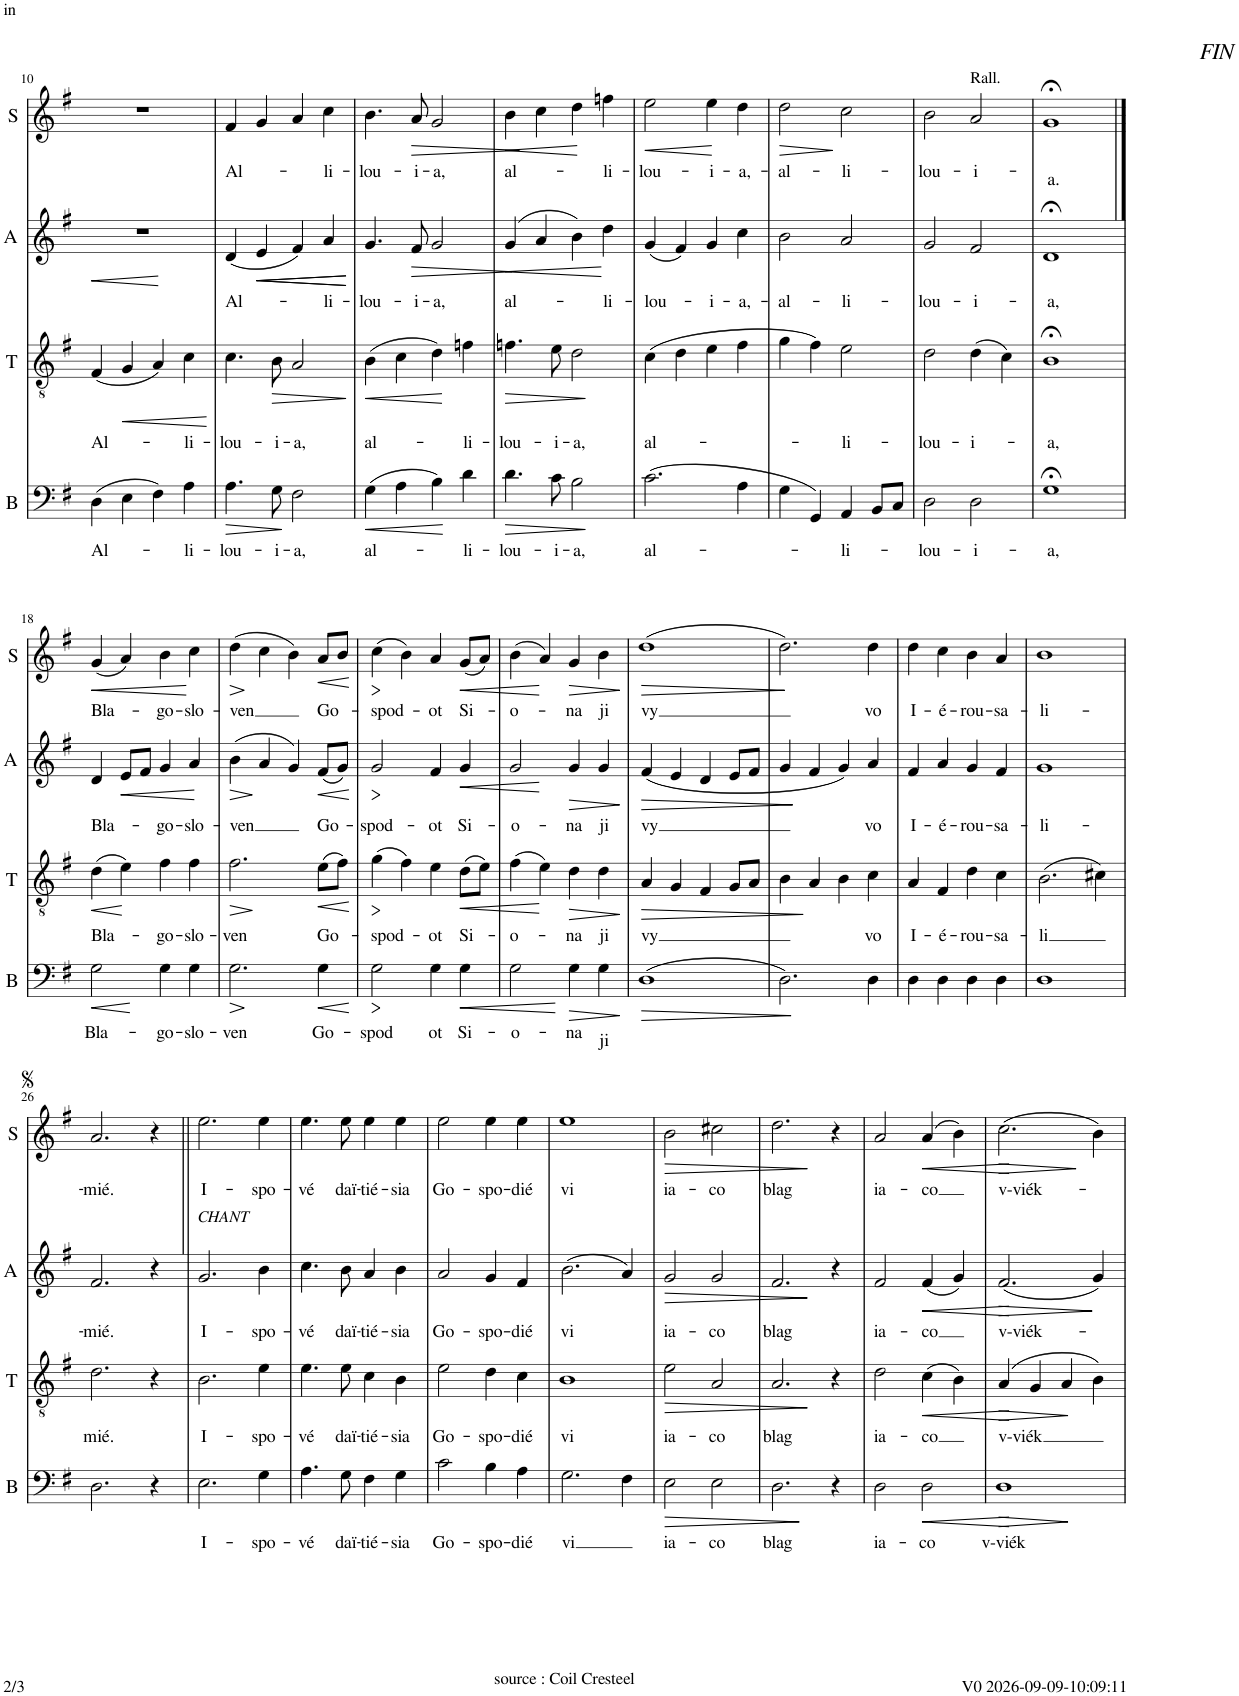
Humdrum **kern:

**kern	**text	**dynam	**kern	**text	**dynam	**kern	**text	**dynam	**kern	**text	**dynam
*part4	*part4	*part4	*part3	*part3	*part3	*part2	*part2	*part2	*part1	*part1	*part1
*staff4	*staff4	*staff4	*staff3	*staff3	*staff3	*staff2	*staff2	*staff2	*staff1	*staff1	*staff1
*I"B	*	*	*I"T	*	*	*I"A	*	*	*I"Soprane	*	*
*I'B	*	*	*I'T	*	*	*I'A	*	*	*I'S	*	*
!!LO:PB:g=z
*clefF4	*	*	*clefGv2	*	*	*clefG2	*	*	*clefG2	*	*
*k[f#]	*	*	*k[f#]	*	*	*k[f#]	*	*	*k[f#]	*	*
*M4/4	*	*	*M4/4	*	*	*M4/4	*	*	*M4/4	*	*
*met(c)	*	*	*met(c)	*	*	*met(c)	*	*	*met(c)	*	*
=10	=10	=10	=10	=10	=10	=10	=10	=10	=10	=10	=10
!	!LO:LY:b	!	!	!LO:LY:b	!	!	!	!LO:HP:b	!	!	!
(4D\	Al-	.	(4F#/	Al-	.	1r	.	<	1r	.	.
!	!	!	!	!	!LO:HP:b	!	!	!	!	!	!
4E\	.	.	4G/	.	<	.	.	.	.	.	.
4F#\)	.	.	4A/)	.	.	.	.	.	.	.	.
!	!LO:LY:b	!	!	!LO:LY:b	!	!	!	!	!	!	!
4A\	-li-	.	4c\	-li-	.	.	.	.	.	.	.
.	.	.	.	.	[	.	.	[	.	.	.
=11	=11	=11	=11	=11	=11	=11	=11	=11	=11	=11	=11
!	!LO:LY:b	!LO:HP:b	!	!LO:LY:b	!	!	!LO:LY:b	!	!	!LO:LY:b	!
4.A\	-lou-	>	4.c\	-lou-	.	(4d/	Al-	.	4f#/	Al-	.
!	!	!	!	!	!	!	!	!LO:HP:b	!	!	!
.	.	.	.	.	.	4e/	.	<	4g/	.	.
!	!LO:LY:b	!	!	!LO:LY:b	!LO:HP:b	!	!	!	!	!	!
8G\	-i-	.	8B\	-i-	>	.	.	.	.	.	.
!	!LO:LY:b	!	!	!LO:LY:b	!	!	!	!LO:HP:b	!	!	!
2F#\	-a,	.	2A/	-a,	.	4f#/)	.	<	4a/	.	.
!	!	!	!	!	!	!	!LO:LY:b	!	!	!LO:LY:b	!
.	.	.	.	.	.	4a/	-li-	.	4cc\	-li-	.
.	.	]	.	.	]	.	.	[ [	.	.	.
=12	=12	=12	=12	=12	=12	=12	=12	=12	=12	=12	=12
!	!LO:LY:b	!LO:HP:b	!	!LO:LY:b	!LO:HP:b	!	!LO:LY:b	!	!	!LO:LY:b	!
(4G\	al-	<	(4B\	al-	<	4.g/	-lou-	.	4.b\	-lou-	.
4A\	.	.	4c\	.	.	.	.	.	.	.	.
!	!	!	!	!	!	!	!LO:LY:b	!LO:HP:b	!	!LO:LY:b	!LO:HP:b
.	.	.	.	.	.	8f#/	-i-	>	8a/	-i-	>
!	!	!	!	!	!	!	!LO:LY:b	!	!	!LO:LY:b	!
4B\)	.	.	4d\)	.	.	2g/	-a,	.	2g/	-a,	.
!	!LO:LY:b	!	!	!LO:LY:b	!	!	!	!	!	!	!
4d\	-li-	.	4fn\	-li-	.	.	.	.	.	.	.
.	.	[	.	.	[	.	.	]	.	.	]
=13	=13	=13	=13	=13	=13	=13	=13	=13	=13	=13	=13
!	!LO:LY:b	!LO:HP:b	!	!LO:LY:b	!LO:HP:b	!	!LO:LY:b	!LO:HP:b	!	!LO:LY:b	!LO:HP:b
4.d\	-lou-	>	4.fn\	-lou-	>	(4g/	al-	<	4b\	al-	<
.	.	.	.	.	.	4a/	.	.	4cc\	.	.
!	!LO:LY:b	!	!	!LO:LY:b	!	!	!	!	!	!	!
8c\	-i-	.	8e\	-i-	.	.	.	.	.	.	.
!	!LO:LY:b	!	!	!LO:LY:b	!	!	!	!	!	!	!
2B\	-a,	.	2d\	-a,	.	4b\)	.	.	4dd\	.	.
!	!	!	!	!	!	!	!LO:LY:b	!	!	!LO:LY:b	!
.	.	.	.	.	.	4dd\	-li-	.	4ffn\	-li-	.
.	.	]	.	.	]	.	.	[	.	.	[
=14	=14	=14	=14	=14	=14	=14	=14	=14	=14	=14	=14
!	!LO:LY:b	!	!	!LO:LY:b	!	!	!LO:LY:b	!	!	!LO:LY:b	!LO:HP:b
(2.c\	al-	.	(4c\	al-	.	(4g/	-lou-	.	2ee\	-lou-	<
.	.	.	4d\	.	.	4f#/)	.	.	.	.	.
!	!	!	!	!	!	!	!LO:LY:b	!	!	!LO:LY:b	!
.	.	.	4e\	.	.	4g/	-i-	.	4ee\	-i-	.
!	!	!	!	!	!	!	!LO:LY:b	!	!	!LO:LY:b	!
4A\	.	.	4f#\	.	.	4cc\	-a,-	.	4dd\	-a,-	.
.	.	.	.	.	.	.	.	.	.	.	[
=15	=15	=15	=15	=15	=15	=15	=15	=15	=15	=15	=15
!	!	!	!	!	!	!	!LO:LY:b	!	!	!LO:LY:b	!LO:HP:b
4G\	.	.	4g\	.	.	2b\	-al-	.	2dd\	-al-	>
4GG/)	.	.	4f#\)	.	.	.	.	.	.	.	.
!	!LO:LY:b	!	!	!LO:LY:b	!	!	!LO:LY:b	!	!	!LO:LY:b	!
4AA/	-li-	.	2e\	-li-	.	2a/	-li-	.	2cc\	-li-	.
8BB/L	.	.	.	.	.	.	.	.	.	.	.
8C/J	.	.	.	.	.	.	.	.	.	.	.
.	.	.	.	.	.	.	.	.	.	.	]
=16	=16	=16	=16	=16	=16	=16	=16	=16	=16	=16	=16
!	!LO:LY:b	!	!	!LO:LY:b	!	!	!LO:LY:b	!	!	!LO:LY:b	!
2D\	-lou-	.	2d\	-lou-	.	2g/	-lou-	.	2b\	-lou-	.
!	!	!	!	!	!	!	!	!	!LO:TX:a:t=Rall.	!	!
!	!LO:LY:b	!	!	!LO:LY:b	!	!	!LO:LY:b	!	!	!LO:LY:b	!
2D\	-i-	.	(4d\	-i-	.	2f#/	-i-	.	2a/	-i-	.
.	.	.	4c\)	.	.	.	.	.	.	.	.
=17	=17	=17	=17	=17	=17	=17	=17	=17	=17	=17	=17
!	!	!	!	!	!	!	!	!	!LO:TX:a:i:t=FIN	!	!
!	!LO:LY:b	!	!	!LO:LY:b	!	!	!LO:LY:b	!	!	!LO:LY:b	!
1G;<	-a,	.	1B;<	-a,	.	1d;<	-a,	.	1g;<	-a.	.
!!LO:LB:g=z
==18	==18	==18	==18	==18	==18	==18	==18	==18	==18	==18	==18
!	!LO:LY:b	!LO:HP:b	!	!LO:LY:b	!LO:HP:b	!	!LO:LY:b	!	!	!LO:LY:b	!LO:HP:b
2G\	Bla-	<	(4d\	Bla-	<	4d/	Bla-	.	(4g/	Bla-	<
!	!	!	!	!	!	!	!	!LO:HP:b	!	!	!
.	.	.	4e\)	.	.	8e/L	.	<	4a/)	.	.
.	.	.	.	.	.	8f#/J	.	.	.	.	.
!	!LO:LY:b	!	!	!LO:LY:b	!	!	!LO:LY:b	!	!	!LO:LY:b	!
4G\	-go-	.	4f#\	-go-	.	4g/	-go-	.	4b\	-go-	.
!	!LO:LY:b	!	!	!LO:LY:b	!	!	!LO:LY:b	!	!	!LO:LY:b	!
4G\	-slo-	.	4f#\	-slo-	.	4a/	-slo-	.	4cc\	-slo-	.
.	.	[	.	.	[	.	.	[	.	.	[
=19	=19	=19	=19	=19	=19	=19	=19	=19	=19	=19	=19
!	!LO:LY:b	!LO:HP:b	!	!LO:LY:b	!LO:HP:b	!	!LO:LY:b	!LO:HP:b	!	!LO:LY:b	!LO:HP:b
2.G\	-ven	>	2.f#\	ven	>	(4b\	-ven	>	(4dd\	-ven	>
.	.	.	.	.	.	4a/	.	.	4cc\	.	.
.	.	.	.	.	.	4g/)	.	.	4b\)	.	.
!	!LO:LY:b	!LO:HP:b	!	!LO:LY:b	!LO:HP:b	!	!LO:LY:b	!LO:HP:b	!	!LO:LY:b	!LO:HP:b
4G\	Go-	<	(8e\L	Go-	<	(8f#/L	Go-	<	8a/L	Go-	<
.	.	.	8f#\J)	.	.	8g/J)	.	.	8b/J	.	.
.	.	] [	.	.	] [	.	.	] [	.	.	] [
=20	=20	=20	=20	=20	=20	=20	=20	=20	=20	=20	=20
!	!LO:LY:b	!LO:HP:b	!	!LO:LY:b	!LO:HP:b	!	!LO:LY:b	!LO:HP:b	!	!LO:LY:b	!LO:HP:b
2G\	-spod	>	(4g\	spod-	>	2g/	-spod-	>	(4cc\	-spod-	>
.	.	.	4f#\)	.	.	.	.	.	4b\)	.	.
!	!LO:LY:b	!	!	!LO:LY:b	!	!	!LO:LY:b	!	!	!LO:LY:b	!
4G\	ot	.	4e\	-ot	.	4f#/	-ot	.	4a/	-ot	.
!	!LO:LY:b	!LO:HP:b	!	!LO:LY:b	!LO:HP:b	!	!LO:LY:b	!LO:HP:b	!	!LO:LY:b	!LO:HP:b
4G\	Si-	<	(8d\L	Si-	<	4g/	Si-	<	(8g/L	Si-	<
.	.	.	8e\J)	.	.	.	.	.	8a/J)	.	.
.	.	] [	.	.	] [	.	.	] [	.	.	] [
=21	=21	=21	=21	=21	=21	=21	=21	=21	=21	=21	=21
!	!LO:LY:b	!	!	!LO:LY:b	!	!	!LO:LY:b	!	!	!LO:LY:b	!
2G\	-o-	.	(4f#\	-o-	.	2g/	-o-	.	(4b\	-o-	.
.	.	.	4e\)	.	.	.	.	.	4a/)	.	.
!	!LO:LY:b	!LO:HP:b	!	!LO:LY:b	!LO:HP:b	!	!LO:LY:b	!LO:HP:b	!	!LO:LY:b	!LO:HP:b
4G\	-na	>	4d\	-na	>	4g/	-na	>	4g/	-na	>
!	!LO:LY:b	!	!	!LO:LY:b	!	!	!LO:LY:b	!	!	!LO:LY:b	!
4G\	ji	.	4d\	ji	.	4g/	ji	.	4b\	ji	.
.	.	]	.	.	]	.	.	]	.	.	]
=22	=22	=22	=22	=22	=22	=22	=22	=22	=22	=22	=22
!	!	!LO:HP:b	!	!LO:LY:b	!LO:HP:b	!	!LO:LY:b	!LO:HP:b	!	!LO:LY:b	!LO:HP:b
(1D	.	>	4A/	vy	>	(4f#/	vy	>	(1dd	vy	>
.	.	.	4G/	.	.	4e/	.	.	.	.	.
.	.	.	4F#/	.	.	4d/	.	.	.	.	.
.	.	.	8G/L	.	.	8e/L	.	.	.	.	.
.	.	.	8A/J	.	.	8f#/J	.	.	.	.	.
.	.	]	.	.	]	.	.	]	.	.	]
=23	=23	=23	=23	=23	=23	=23	=23	=23	=23	=23	=23
2.D\)	.	.	4B\	.	.	4g/	.	.	2.dd\)	.	.
.	.	.	4A/	.	.	4f#/	.	.	.	.	.
.	.	.	4B\	.	.	4g/)	.	.	.	.	.
!	!	!	!	!LO:LY:b	!	!	!LO:LY:b	!	!	!LO:LY:b	!
4D\	.	.	4c\	vo	.	4a/	vo	.	4dd\	vo	.
=24	=24	=24	=24	=24	=24	=24	=24	=24	=24	=24	=24
!	!	!	!	!LO:LY:b	!	!	!LO:LY:b	!	!	!LO:LY:b	!
4D\	.	.	4A/	I-	.	4f#/	I-	.	4dd\	I-	.
!	!	!	!	!LO:LY:b	!	!	!LO:LY:b	!	!	!LO:LY:b	!
4D\	.	.	4F#/	-é-	.	4a/	-é-	.	4cc\	-é-	.
!	!	!	!	!LO:LY:b	!	!	!LO:LY:b	!	!	!LO:LY:b	!
4D\	.	.	4d\	-rou-	.	4g/	-rou-	.	4b\	-rou-	.
!	!	!	!	!LO:LY:b	!	!	!LO:LY:b	!	!	!LO:LY:b	!
4D\	.	.	4c\	-sa-	.	4f#/	-sa-	.	4a/	-sa-	.
=25	=25	=25	=25	=25	=25	=25	=25	=25	=25	=25	=25
!	!	!	!	!LO:LY:b	!	!	!LO:LY:b	!	!	!LO:LY:b	!
1D	.	.	(2.B\	-li	.	1g	-li-	.	1b	-li-	.
.	.	.	4c#X\)	.	.	.	.	.	.	.	.
!!LO:LB:g=z
=26	=26	=26	=26	=26	=26	=26	=26	=26	=26	=26	=26
!	!	!	!	!LO:LY:b	!	!	!LO:LY:b	!	!	!LO:LY:b	!
2.D\	.	.	2.d\	-mié.	.	2.f#/	-mié.	.	2.a/	-mié.	.
4r	.	.	4r	.	.	4r	.	.	4r	.	.
=27||	=27||	=27||	=27||	=27||	=27||	=27||	=27||	=27||	=27||	=27||	=27||
!	!	!	!	!	!	!LO:TX:a:i:t=CHANT	!	!	!	!	!
!	!LO:LY:b	!	!	!LO:LY:b	!	!	!LO:LY:b	!	!	!LO:LY:b	!
2.E\	I-	.	2.B\	I-	.	2.g/	I-	.	2.ee\	I-	.
!	!LO:LY:b	!	!	!LO:LY:b	!	!	!LO:LY:b	!	!	!LO:LY:b	!
4G\	-spo-	.	4e\	-spo-	.	4b\	-spo-	.	4ee\	-spo-	.
=28	=28	=28	=28	=28	=28	=28	=28	=28	=28	=28	=28
!	!LO:LY:b	!	!	!LO:LY:b	!	!	!LO:LY:b	!	!	!LO:LY:b	!
4.A\	-vé	.	4.e\	-vé	.	4.cc\	-vé	.	4.ee\	-vé	.
!	!LO:LY:b	!	!	!LO:LY:b	!	!	!LO:LY:b	!	!	!LO:LY:b	!
8G\	daï-	.	8e\	daï-	.	8b\	daï-	.	8ee\	daï-	.
!	!LO:LY:b	!	!	!LO:LY:b	!	!	!LO:LY:b	!	!	!LO:LY:b	!
4F#\	-tié-	.	4c\	-tié-	.	4a/	-tié-	.	4ee\	-tié-	.
!	!LO:LY:b	!	!	!LO:LY:b	!	!	!LO:LY:b	!	!	!LO:LY:b	!
4G\	-sia	.	4B\	-sia	.	4b\	-sia	.	4ee\	-sia	.
=29	=29	=29	=29	=29	=29	=29	=29	=29	=29	=29	=29
!	!LO:LY:b	!	!	!LO:LY:b	!	!	!LO:LY:b	!	!	!LO:LY:b	!
2c\	Go-	.	2e\	Go-	.	2a/	Go-	.	2ee\	Go-	.
!	!LO:LY:b	!	!	!LO:LY:b	!	!	!LO:LY:b	!	!	!LO:LY:b	!
4B\	-spo-	.	4d\	-spo-	.	4g/	-spo-	.	4ee\	-spo-	.
!	!LO:LY:b	!	!	!LO:LY:b	!	!	!LO:LY:b	!	!	!LO:LY:b	!
4A\	-dié	.	4c\	-dié	.	4f#/	-dié	.	4ee\	-dié	.
=30	=30	=30	=30	=30	=30	=30	=30	=30	=30	=30	=30
!	!LO:LY:b	!	!	!LO:LY:b	!	!	!LO:LY:b	!	!	!LO:LY:b	!
2.G\	vi	.	1B	vi	.	(2.b\	vi	.	1ee	vi	.
4F#\	.	.	.	.	.	4a/)	.	.	.	.	.
=31	=31	=31	=31	=31	=31	=31	=31	=31	=31	=31	=31
!	!LO:LY:b	!LO:HP:b	!	!LO:LY:b	!LO:HP:b	!	!LO:LY:b	!LO:HP:b	!	!LO:LY:b	!LO:HP:b
2E\	ia-	>	2e\	ia-	>	2g/	ia-	>	2b\	ia-	>
!	!LO:LY:b	!	!	!LO:LY:b	!	!	!LO:LY:b	!	!	!LO:LY:b	!
2E\	-co	.	2A/	-co	.	2g/	-co	.	2cc#X\	-co	.
.	.	]	.	.	]	.	.	]	.	.	]
=32	=32	=32	=32	=32	=32	=32	=32	=32	=32	=32	=32
!	!LO:LY:b	!	!	!LO:LY:b	!	!	!LO:LY:b	!	!	!LO:LY:b	!
2.D\	blag	.	2.A/	blag	.	2.f#/	blag	.	2.dd\	blag	.
4r	.	.	4r	.	.	4r	.	.	4r	.	.
=33	=33	=33	=33	=33	=33	=33	=33	=33	=33	=33	=33
!	!LO:LY:b	!	!	!LO:LY:b	!	!	!LO:LY:b	!	!	!LO:LY:b	!
2D\	ia-	.	2d\	ia-	.	2f#/	ia-	.	2a/	ia-	.
!	!LO:LY:b	!LO:HP:b	!	!LO:LY:b	!LO:HP:b	!	!LO:LY:b	!LO:HP:b	!	!LO:LY:b	!LO:HP:b
2D\	-co	<	(4c\	-co	<	(4f#/	-co	<	(4a/	-co	<
.	.	.	4B\)	.	.	4g/)	.	.	4b\)	.	.
.	.	[	.	.	[	.	.	[	.	.	[
=34	=34	=34	=34	=34	=34	=34	=34	=34	=34	=34	=34
!	!LO:LY:b	!LO:HP:b	!	!LO:LY:b	!LO:HP:b	!	!LO:LY:b	!LO:HP:b	!	!LO:LY:b	!LO:HP:b
1D	-v-viék	>	(4A/	-v-viék	>	(2.f#/	v-viék-	>	(2.cc\	v-viék-	>
.	.	.	4G/	.	.	.	.	.	.	.	.
.	.	.	4A/	.	.	.	.	.	.	.	.
.	.	.	4B\)	.	.	4g/)	.	.	4b\)	.	.
.	.	]	.	.	]	.	.	]	.	.	]
=	=	=	=	=	=	=	=	=	=	=	=
*-	*-	*-	*-	*-	*-	*-	*-	*-	*-	*-	*-
